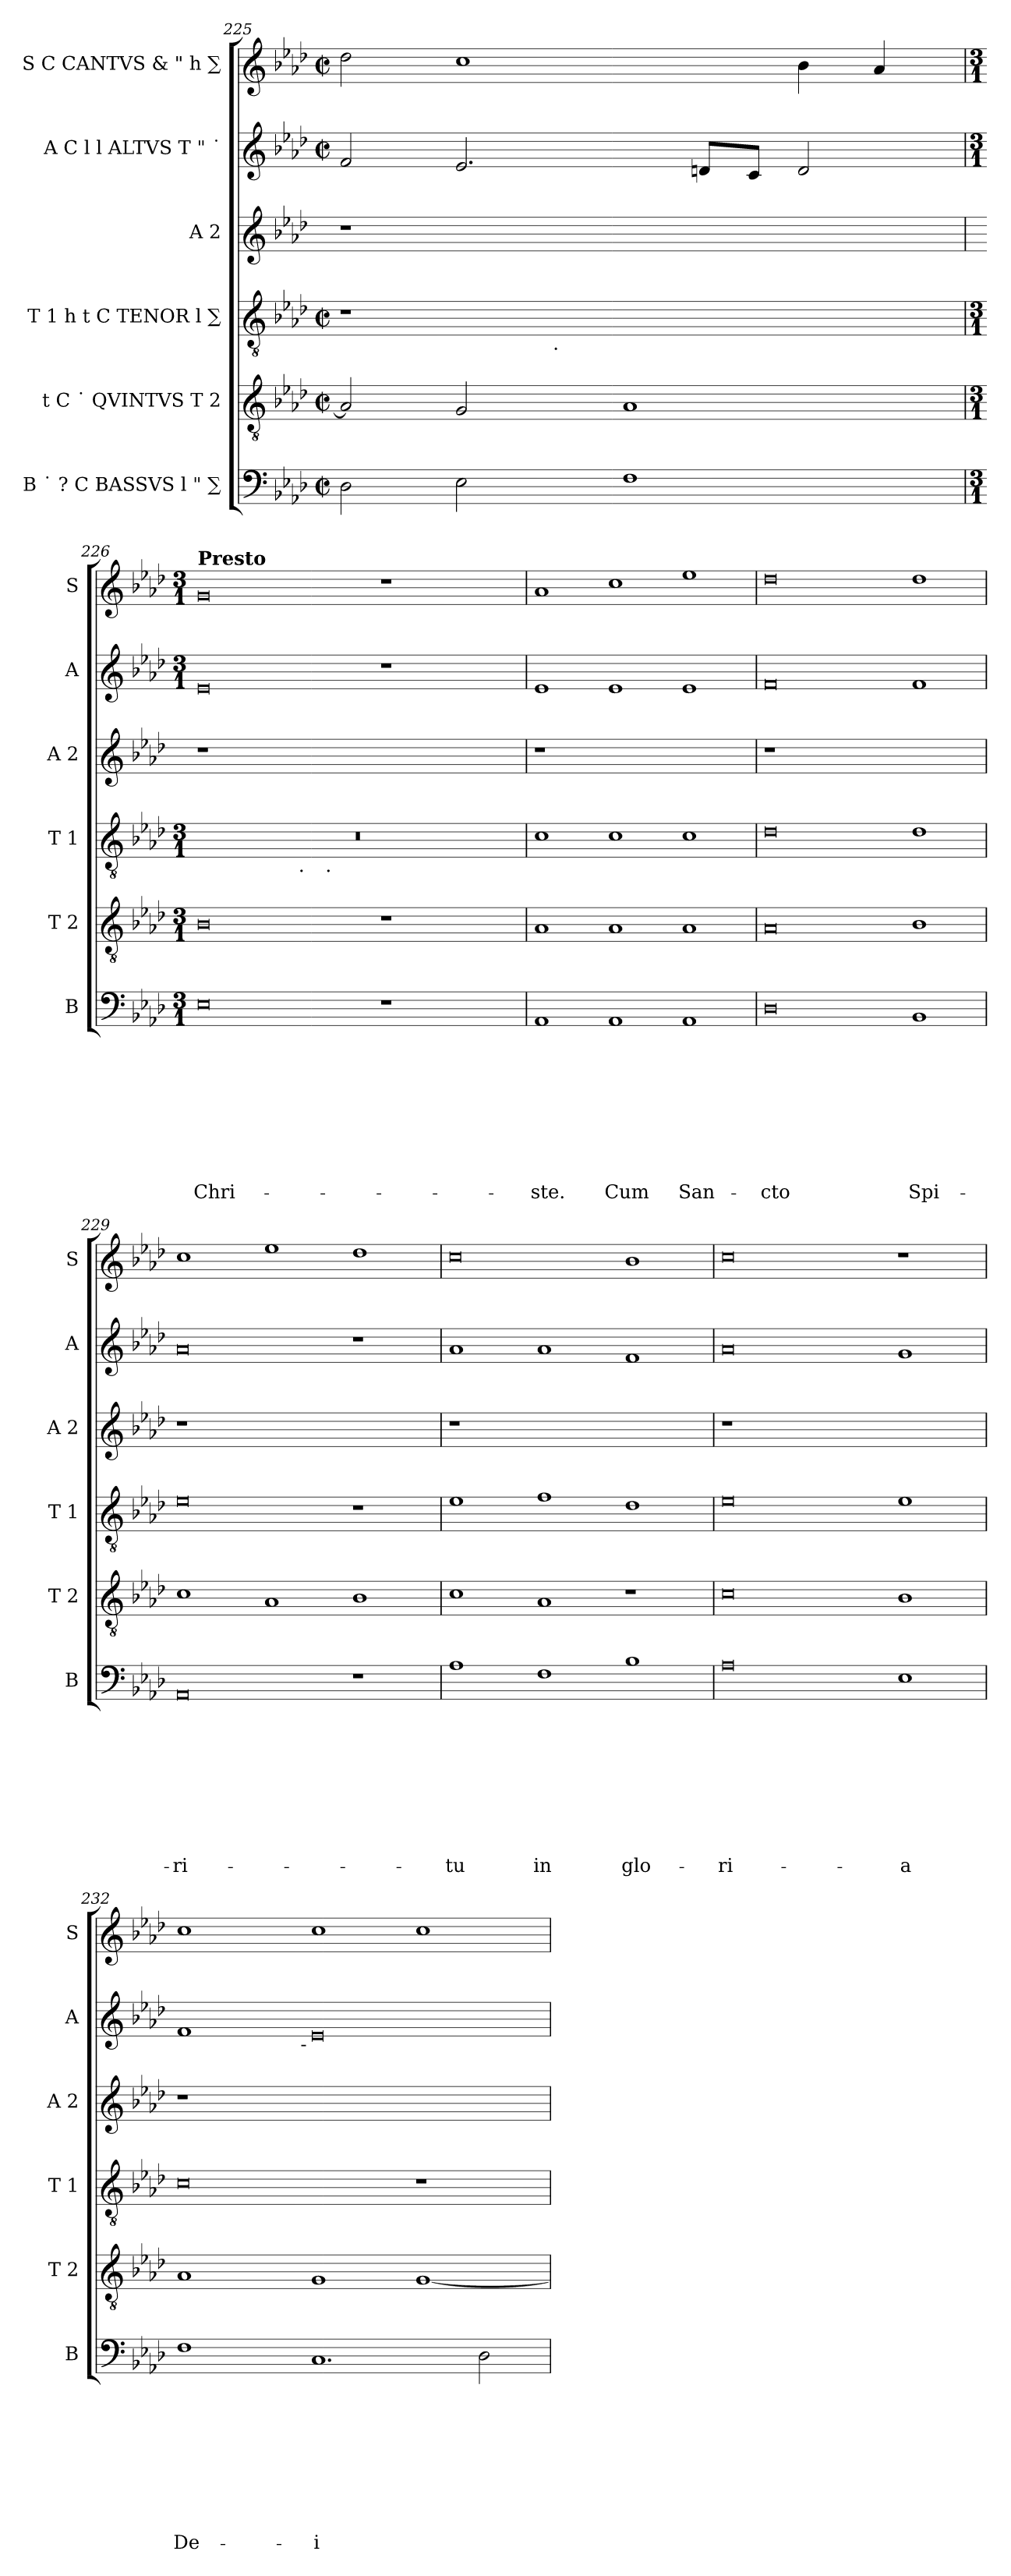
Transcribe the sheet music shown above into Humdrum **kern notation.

**kern	**text	**text	**text	**text	**text	**text	**text	**text	**text	**kern	**kern	**kern	**kern	**kern
*part6	*part6	*part6	*part6	*part6	*part6	*part6	*part6	*part6	*part6	*part5	*part4	*part3	*part2	*part1
*staff6	*staff6	*staff6	*staff6	*staff6	*staff6	*staff6	*staff6	*staff6	*staff6	*staff5	*staff4	*staff3	*staff2	*staff1
*I"B ˙ ? C BASSVS l " ∑	*	*	*	*	*	*	*	*	*	*I"t C ˙ QVINTVS T 2	*I"T 1 h t C TENOR l ∑	*I"A 2	*I"A C l l ALTVS T " ˙	*I"S C CANTVS & " h ∑
*I'B	*	*	*	*	*	*	*	*	*	*I'T 2	*I'T 1	*I'A 2	*I'A	*I'S
*clefF4	*	*	*	*	*	*	*	*	*	*clefGv2	*clefGv2	*clefG2	*clefG2	*clefG2
*k[b-e-a-d-]	*	*	*	*	*	*	*	*	*	*k[b-e-a-d-]	*k[b-e-a-d-]	*k[b-e-a-d-]	*k[b-e-a-d-]	*k[b-e-a-d-]
*A-:	*	*	*	*	*	*	*	*	*	*A-:	*A-:	*A-:	*A-:	*A-:
*M2/2	*	*	*	*	*	*	*	*	*	*M2/2	*M2/2	*	*M2/2	*M2/2
*met(c|)	*	*	*	*	*	*	*	*	*	*met(c|)	*met(c|)	*	*met(c|)	*met(c|)
=225	=225	=225	=225	=225	=225	=225	=225	=225	=225	=225	=225	=225	=225	=225
*	*	*	*	*	*	*	*	*	*	*	*^	*	*	*
2D-\	.	.	.	.	.	.	.	.	.	2A-/]	1r	2ryy	1r	2f/	2dd-\
2E-\	.	.	.	.	.	.	.	.	.	2G/	.	4ryy	.	2.e-/	1cc
.	.	.	.	.	.	.	.	.	.	.	.	32ryy	.	.	.
!	!	!	!	!	!	!	!	!	!	!	!	!LO:TX:b:t=.	!	!	!
.	.	.	.	.	.	.	.	.	.	.	.	1ryy	.	.	.
1F	.	.	.	.	.	.	.	.	.	1A-	1ryy	.	1ryy	.	.
.	.	.	.	.	.	.	.	.	.	.	.	.	.	8d/L	.
.	.	.	.	.	.	.	.	.	.	.	.	.	.	8c/J	.
.	.	.	.	.	.	.	.	.	.	.	.	.	.	2d/	4b-\
.	.	.	.	.	.	.	.	.	.	.	.	.	.	.	4a-/
.	.	.	.	.	.	.	.	.	.	.	.	8..ryy	.	.	.
*	*	*	*	*	*	*	*	*	*	*	*v	*v	*	*	*
=226	=226	=226	=226	=226	=226	=226	=226	=226	=226	=226	=226	=226	=226	=226
*M3/1	*	*	*	*	*	*	*	*	*	*M3/1	*M3/1	*	*M3/1	*M3/1
*	*	*	*	*	*	*	*	*	*	*	*^	*	*	*
!	!	!	!	!	!	!	!	!	!	!	!	!	!	!	!LO:TX:a:B:t=Presto
!	!	!	!	!	!	!	!	!	!LO:LY:b	!	!	!	!	!	!
*	*	*	*	*	*	*	*	*	*	*	*	*^	*	*	*
0E-	.	.	.	.	.	.	.	.	Chri-	0B-	0.r	1ryy	1ryy	1r	0e-	0g
.	.	.	.	.	.	.	.	.	.	.	.	8.ryy	4.ryy	0ryy	.	.
!	!	!	!	!	!	!	!	!	!	!	!	!LO:TX:b:t=.	!	!	!	!
.	.	.	.	.	.	.	.	.	.	.	.	1ryy	.	.	.	.
!	!	!	!	!	!	!	!	!	!	!	!	!	!LO:TX:b:t=.	!	!	!
.	.	.	.	.	.	.	.	.	.	.	.	.	1ryy	.	.	.
1r	.	.	.	.	.	.	.	.	.	1r	.	.	.	.	1r	1r
.	.	.	.	.	.	.	.	.	.	.	.	2ryy	.	.	.	.
.	.	.	.	.	.	.	.	.	.	.	.	.	2ryy	.	.	.
.	.	.	.	.	.	.	.	.	.	.	.	4ryy	.	.	.	.
.	.	.	.	.	.	.	.	.	.	.	.	.	8ryy	.	.	.
.	.	.	.	.	.	.	.	.	.	.	.	16ryy	.	.	.	.
=227	=227	=227	=227	=227	=227	=227	=227	=227	=227	=227	=227	=227	=227	=227	=227	=227
!	!	!	!	!	!	!	!	!	!LO:LY:b	!	!	!	!	!	!	!
*	*	*	*	*	*	*	*	*	*	*	*v	*v	*v	*	*	*
1AA-	.	.	.	.	.	.	.	.	-ste.	1A-	1c	1r	1e-	1a-
!	!	!	!	!	!	!	!	!	!LO:LY:b	!	!	!	!	!
1AA-	.	.	.	.	.	.	.	.	Cum	1A-	1c	0ryy	1e-	1cc
!	!	!	!	!	!	!	!	!	!LO:LY:b	!	!	!	!	!
1AA-	.	.	.	.	.	.	.	.	San-	1A-	1c	.	1e-	1ee-
=228	=228	=228	=228	=228	=228	=228	=228	=228	=228	=228	=228	=228	=228	=228
!	!	!	!	!	!	!	!	!	!LO:LY:b	!	!	!	!	!
0D-	.	.	.	.	.	.	.	.	-cto	0A-	0d-	1r	0f	0dd-
.	.	.	.	.	.	.	.	.	.	.	.	0ryy	.	.
!	!	!	!	!	!	!	!	!	!LO:LY:b	!	!	!	!	!
1BB-	.	.	.	.	.	.	.	.	Spi-	1B-	1d-	.	1f	1dd-
!!LO:LB:g=z
=229	=229	=229	=229	=229	=229	=229	=229	=229	=229	=229	=229	=229	=229	=229
!	!	!	!	!	!	!	!	!	!LO:LY:b	!	!	!	!	!
0AA-	.	.	.	.	.	.	.	.	-ri-	1c	0e-	1r	0a-	1cc
.	.	.	.	.	.	.	.	.	.	1A-	.	0ryy	.	1ee-
1r	.	.	.	.	.	.	.	.	.	1B-	1r	.	1r	1dd-
=230	=230	=230	=230	=230	=230	=230	=230	=230	=230	=230	=230	=230	=230	=230
!	!	!	!	!	!	!	!	!	!LO:LY:b	!	!	!	!	!
1A-	.	.	.	.	.	.	.	.	-tu	1c	1e-	1r	1a-	0cc
!	!	!	!	!	!	!	!	!	!LO:LY:b	!	!	!	!	!
1F	.	.	.	.	.	.	.	.	in	1A-	1f	0ryy	1a-	.
!	!	!	!	!	!	!	!	!	!LO:LY:b	!	!	!	!	!
1B-	.	.	.	.	.	.	.	.	glo-	1r	1d-	.	1f	1b-
=231	=231	=231	=231	=231	=231	=231	=231	=231	=231	=231	=231	=231	=231	=231
!	!	!	!	!	!	!	!	!	!LO:LY:b:rj	!	!	!	!	!
0A-	.	.	.	.	.	.	.	.	-ri-	0c	0e-	1r	0a-	0cc
.	.	.	.	.	.	.	.	.	.	.	.	0ryy	.	.
!	!	!	!	!	!	!	!	!	!LO:LY:b	!	!	!	!	!
1E-	.	.	.	.	.	.	.	.	-a	1B-	1e-	.	1g	1r
=232	=232	=232	=232	=232	=232	=232	=232	=232	=232	=232	=232	=232	=232	=232
!	!	!	!	!	!	!	!	!	!	!	!	!	!LO:TX:b:t=.	!
!	!	!	!	!	!	!	!	!	!LO:LY:b:rj	!	!	!	!	!
*	*	*	*	*	*	*	*	*	*	*	*	*	*^	*
1F	.	.	.	.	.	.	.	.	De-	1A-	0c	1r	1f	2ryy	1cc
.	.	.	.	.	.	.	.	.	.	.	.	.	.	4...ryy	.
!	!	!	!	!	!	!	!	!	!	!	!	!	!	!LO:TX:b:t=-	!
.	.	.	.	.	.	.	.	.	.	.	.	.	.	1ryy	.
!	!	!	!	!	!	!	!	!	!LO:LY:b	!	!	!	!	!	!
1.C	.	.	.	.	.	.	.	.	-i	1G	.	0ryy	0e-	.	1cc
.	.	.	.	.	.	.	.	.	.	.	.	.	.	1ryy	.
.	.	.	.	.	.	.	.	.	.	[<1G	1r	.	.	.	1cc
2D-\	.	.	.	.	.	.	.	.	.	.	.	.	.	.	.
.	.	.	.	.	.	.	.	.	.	.	.	.	.	32ryy	.
*	*	*	*	*	*	*	*	*	*	*	*	*	*v	*v	*
=	=	=	=	=	=	=	=	=	=	=	=	=	=	=
*-	*-	*-	*-	*-	*-	*-	*-	*-	*-	*-	*-	*-	*-	*-
